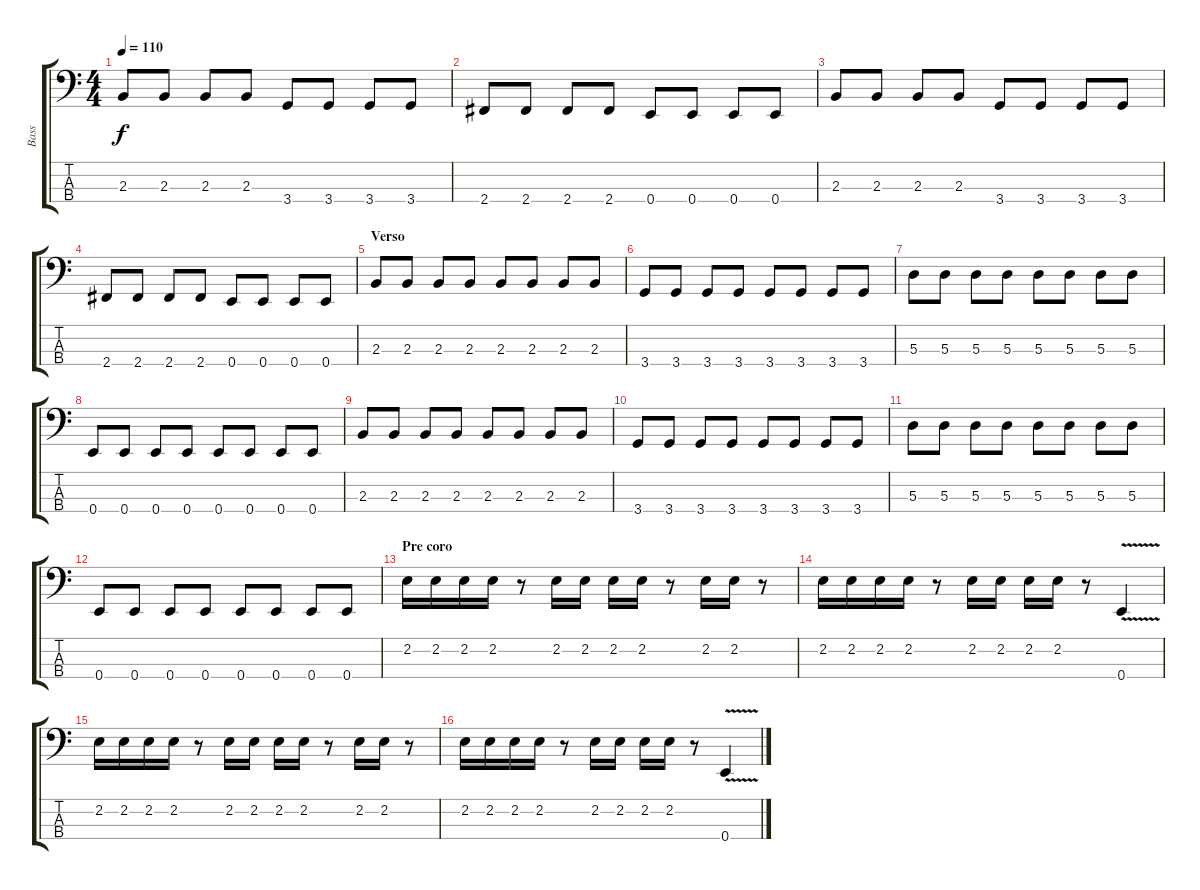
\track ("Bass" "Bass") {instrument electricbasspick}
\staff {score tabs}
\tuning (G2 D2 A1 E1) {hide}
\ts (4 4)
\tempo 110
\clef f4
\ks c
2.3.8{dy f} 2.3.8 2.3.8 2.3.8 3.4.8 3.4.8 3.4.8 3.4.8 |
2.4.8 2.4.8 2.4.8 2.4.8 0.4.8 0.4.8 0.4.8 0.4.8 |
2.3.8 2.3.8 2.3.8 2.3.8 3.4.8 3.4.8 3.4.8 3.4.8 |
2.4.8 2.4.8 2.4.8 2.4.8 0.4.8 0.4.8 0.4.8 0.4.8 |
\section ("" "Verso")
2.3.8 2.3.8 2.3.8 2.3.8 2.3.8 2.3.8 2.3.8 2.3.8 |
3.4.8 3.4.8 3.4.8 3.4.8 3.4.8 3.4.8 3.4.8 3.4.8 |
5.3.8 5.3.8 5.3.8 5.3.8 5.3.8 5.3.8 5.3.8 5.3.8 |
0.4.8 0.4.8 0.4.8 0.4.8 0.4.8 0.4.8 0.4.8 0.4.8 |
2.3.8 2.3.8 2.3.8 2.3.8 2.3.8 2.3.8 2.3.8 2.3.8 |
3.4.8 3.4.8 3.4.8 3.4.8 3.4.8 3.4.8 3.4.8 3.4.8 |
5.3.8 5.3.8 5.3.8 5.3.8 5.3.8 5.3.8 5.3.8 5.3.8 |
0.4.8 0.4.8 0.4.8 0.4.8 0.4.8 0.4.8 0.4.8 0.4.8 |
\section ("" "Pre coro")
2.2.16 2.2.16 2.2.16 2.2.16 r.8 2.2.16 2.2.16 2.2.16 2.2.16 r.8 2.2.16 2.2.16 r.8 |
2.2.16 2.2.16 2.2.16 2.2.16 r.8 2.2.16 2.2.16 2.2.16 2.2.16 r.8 0.4{v}.4 |
2.2.16 2.2.16 2.2.16 2.2.16 r.8 2.2.16 2.2.16 2.2.16 2.2.16 r.8 2.2.16 2.2.16 r.8 |
2.2.16 2.2.16 2.2.16 2.2.16 r.8 2.2.16 2.2.16 2.2.16 2.2.16 r.8 0.4{v}.4
